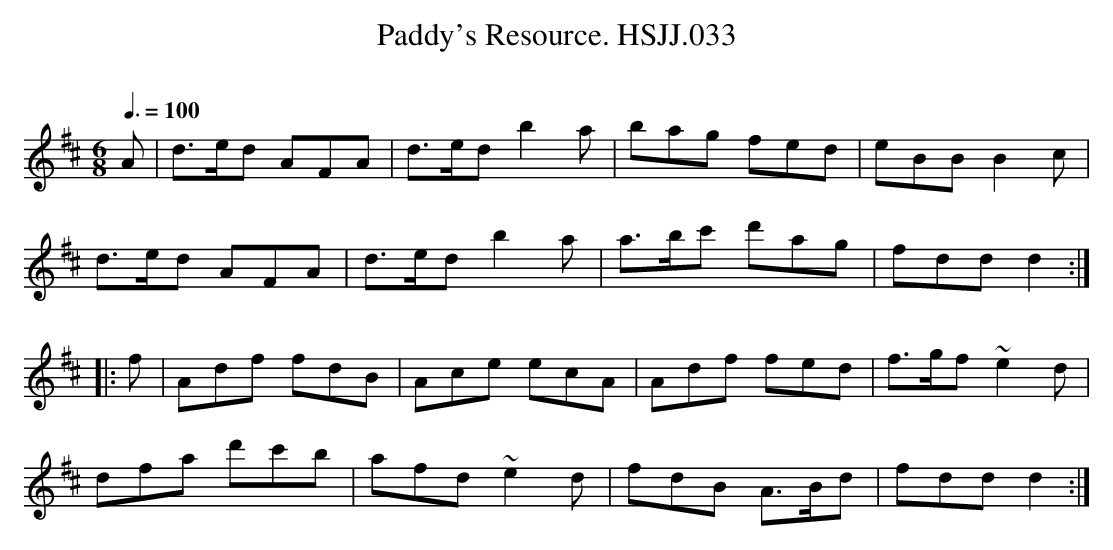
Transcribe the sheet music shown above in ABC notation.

X:1
T:Paddy's Resource. HSJJ.033
M:6/8
L:1/8
Q:3/8=100
O:
K:D
A|d>ed AFA|d>ed b2a|bag fed|eBBB2c|
d>ed AFA|d>edb2a|a>bc' d'ag|fddd2:|
|:f|Adf fdB|Ace ecA|Adf fed|f>gf~e2d|
dfa d'c'b|afd~e2d|fdB A>Bd|fddd2:|
